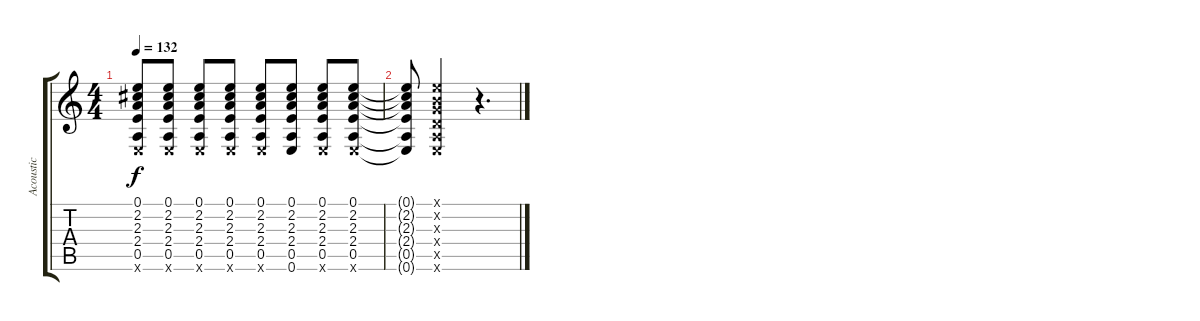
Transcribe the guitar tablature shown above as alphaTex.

\track ("Acoustic" "Acoustic") {instrument acousticguitarsteel}
\staff {score tabs}
\tuning (E4 B3 G3 D3 A2 E2) {hide}
\ts (4 4)
\tempo 132
\clef g2
\ks c
(0.1 2.2 2.3 2.4 0.5 0.6{x}).8{dy f} (0.1 2.2 2.3 2.4 0.5 0.6{x}).8 (0.1 2.2 2.3 2.4 0.5 0.6{x}).8 (0.1 2.2 2.3 2.4 0.5 0.6{x}).8 (0.1 2.2 2.3 2.4 0.5 0.6{x}).8 (0.1 2.2 2.3 2.4 0.5 0.6).8 (0.1 2.2 2.3 2.4 0.5 0.6{x}).8 (0.1 2.2 2.3 2.4 0.5 0.6{x}).8 |
(0.1{t} 2.2{t} 2.3{t} 2.4{t} 0.5{t} 0.6{t}).8 (0.1{x} 0.2{x} 0.3{x} 0.4{x} 0.5{x} 0.6{x}).2 r.4{d}
